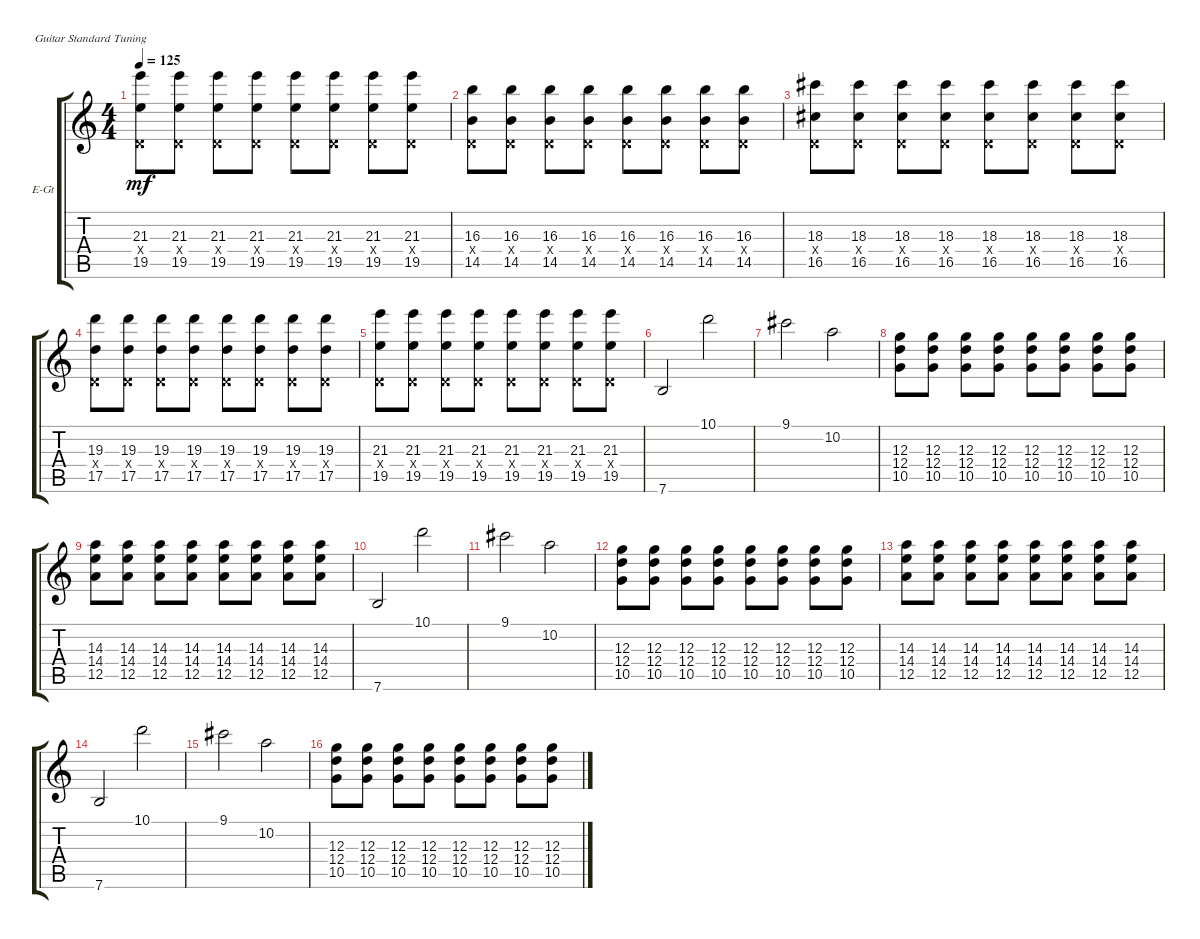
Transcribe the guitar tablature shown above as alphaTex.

\defaultSystemsLayout 4
\bracketExtendMode groupsimilarinstruments
\firstSystemTrackNameOrientation horizontal
\otherSystemsTrackNameOrientation horizontal
\track ("Electric Guitar" "E-Gt") {instrument overdrivenguitar}
\staff {score tabs}
\tuning (E4 B3 G3 D3 A2 E2)
\ts (4 4)
\tempo 125
\clef g2
\ks c
(19.5 0.4{x} 21.3).8{dy mf} (19.5 0.4{x} 21.3).8 (19.5 0.4{x} 21.3).8 (19.5 0.4{x} 21.3).8 (19.5 0.4{x} 21.3).8 (19.5 0.4{x} 21.3).8 (19.5 0.4{x} 21.3).8 (19.5 0.4{x} 21.3).8 |
(14.5 0.4{x} 16.3).8 (14.5 0.4{x} 16.3).8 (14.5 0.4{x} 16.3).8 (14.5 0.4{x} 16.3).8 (14.5 0.4{x} 16.3).8 (14.5 0.4{x} 16.3).8 (14.5 0.4{x} 16.3).8 (14.5 0.4{x} 16.3).8 |
(16.5 0.4{x} 18.3).8 (16.5 0.4{x} 18.3).8 (16.5 0.4{x} 18.3).8 (16.5 0.4{x} 18.3).8 (16.5 0.4{x} 18.3).8 (16.5 0.4{x} 18.3).8 (16.5 0.4{x} 18.3).8 (16.5 0.4{x} 18.3).8 |
(17.5 0.4{x} 19.3).8 (17.5 0.4{x} 19.3).8 (17.5 0.4{x} 19.3).8 (17.5 0.4{x} 19.3).8 (17.5 0.4{x} 19.3).8 (17.5 0.4{x} 19.3).8 (17.5 0.4{x} 19.3).8 (17.5 0.4{x} 19.3).8 |
(19.5 0.4{x} 21.3).8 (19.5 0.4{x} 21.3).8 (19.5 0.4{x} 21.3).8 (19.5 0.4{x} 21.3).8 (19.5 0.4{x} 21.3).8 (19.5 0.4{x} 21.3).8 (19.5 0.4{x} 21.3).8 (19.5 0.4{x} 21.3).8 |
7.6.2 10.1.2 |
9.1.2 10.2.2 |
(10.5 12.4 12.3).8 (12.3 12.4 10.5).8 (12.3 12.4 10.5).8 (12.3 12.4 10.5).8 (12.3 12.4 10.5).8 (12.3 12.4 10.5).8 (12.3 12.4 10.5).8 (12.3 12.4 10.5).8 |
(12.5 14.4 14.3).8 (12.5 14.4 14.3).8 (12.5 14.4 14.3).8 (12.5 14.4 14.3).8 (12.5 14.4 14.3).8 (12.5 14.4 14.3).8 (12.5 14.4 14.3).8 (12.5 14.4 14.3).8 |
7.6.2 10.1.2 |
9.1.2 10.2.2 |
(10.5 12.4 12.3).8 (12.3 12.4 10.5).8 (12.3 12.4 10.5).8 (12.3 12.4 10.5).8 (12.3 12.4 10.5).8 (12.3 12.4 10.5).8 (12.3 12.4 10.5).8 (12.3 12.4 10.5).8 |
(12.5 14.4 14.3).8 (12.5 14.4 14.3).8 (12.5 14.4 14.3).8 (12.5 14.4 14.3).8 (12.5 14.4 14.3).8 (12.5 14.4 14.3).8 (12.5 14.4 14.3).8 (12.5 14.4 14.3).8 |
7.6.2 10.1.2 |
9.1.2 10.2.2 |
(10.5 12.4 12.3).8 (12.3 12.4 10.5).8 (12.3 12.4 10.5).8 (12.3 12.4 10.5).8 (12.3 12.4 10.5).8 (12.3 12.4 10.5).8 (12.3 12.4 10.5).8 (12.3 12.4 10.5).8
